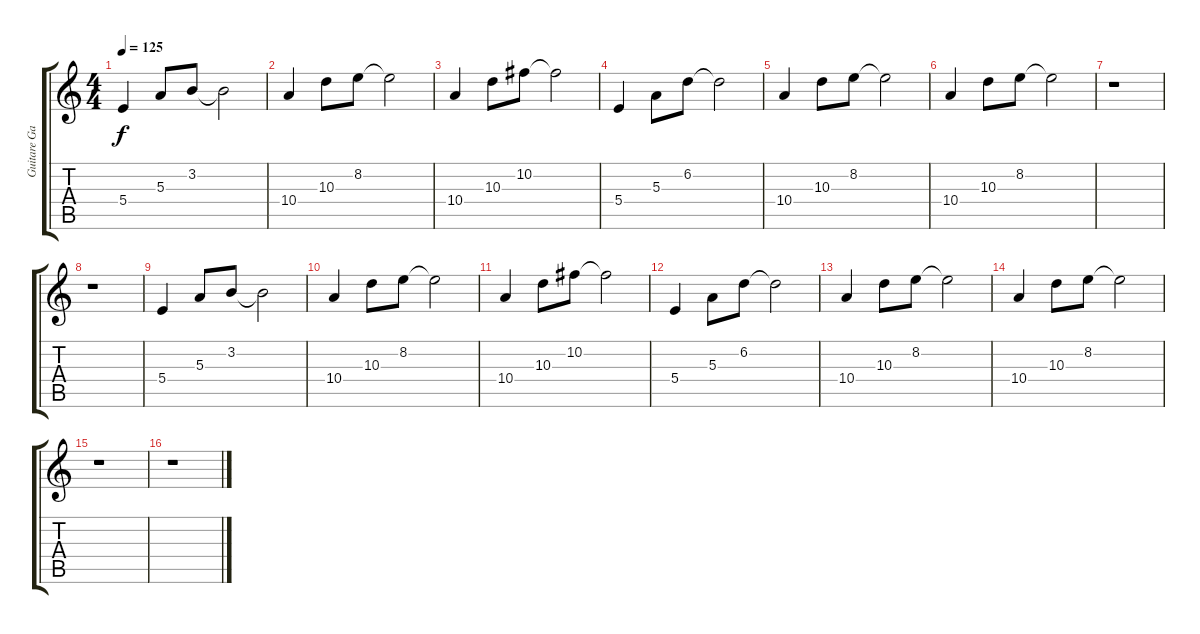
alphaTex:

\track ("Guitare Gauche (Clean)" "Guitare Ga") {instrument electricguitarclean}
\staff {score tabs}
\tuning (Db4 Ab3 E3 B2 Gb2 B1) {hide}
\ts (4 4)
\tempo 125
\clef g2
\ks c
5.4.4{dy f} 5.3.8 3.2.8 3.2{t}.2 |
10.4.4 10.3.8 8.2.8 8.2{t}.2 |
10.4.4 10.3.8 10.2.8 10.2{t}.2 |
5.4.4 5.3.8 6.2.8 6.2{t}.2 |
10.4.4 10.3.8 8.2.8 8.2{t}.2 |
10.4.4 10.3.8 8.2.8 8.2{t}.2 |
r.1 |
r.1 |
5.4.4 5.3.8 3.2.8 3.2{t}.2 |
10.4.4 10.3.8 8.2.8 8.2{t}.2 |
10.4.4 10.3.8 10.2.8 10.2{t}.2 |
5.4.4 5.3.8 6.2.8 6.2{t}.2 |
10.4.4 10.3.8 8.2.8 8.2{t}.2 |
10.4.4 10.3.8 8.2.8 8.2{t}.2 |
r.1 |
r.1
